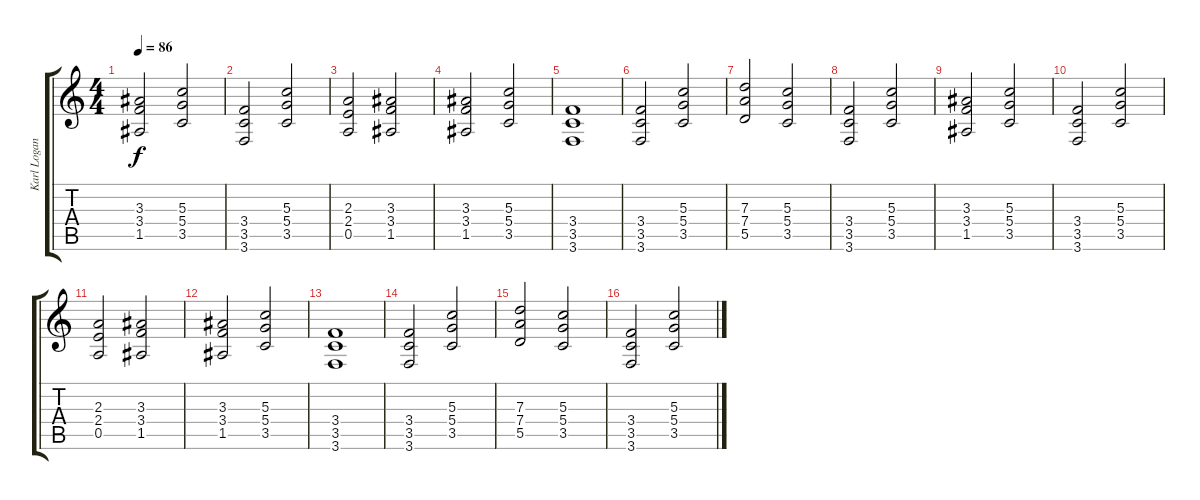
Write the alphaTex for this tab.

\track ("Karl Logan - Guitar" "Karl Logan") {instrument distortionguitar}
\staff {score tabs}
\tuning (E4 B3 G3 D3 A2 D2) {hide}
\ts (4 4)
\tempo 86
\clef g2
\ks c
(3.3 3.4 1.5).2{dy f} (5.3 5.4 3.5).2 |
(3.4 3.5 3.6).2 (5.3 5.4 3.5).2 |
(2.3 2.4 0.5).2 (3.3 3.4 1.5).2 |
(3.3 3.4 1.5).2 (5.3 5.4 3.5).2 |
(3.4 3.5 3.6).1 |
(3.4 3.5 3.6).2 (5.3 5.4 3.5).2 |
(7.3 7.4 5.5).2 (5.3 5.4 3.5).2 |
(3.4 3.5 3.6).2 (5.3 5.4 3.5).2 |
(3.3 3.4 1.5).2 (5.3 5.4 3.5).2 |
(3.4 3.5 3.6).2 (5.3 5.4 3.5).2 |
(2.3 2.4 0.5).2 (3.3 3.4 1.5).2 |
(3.3 3.4 1.5).2 (5.3 5.4 3.5).2 |
(3.4 3.5 3.6).1 |
(3.4 3.5 3.6).2 (5.3 5.4 3.5).2 |
(7.3 7.4 5.5).2 (5.3 5.4 3.5).2 |
(3.4 3.5 3.6).2 (5.3 5.4 3.5).2
